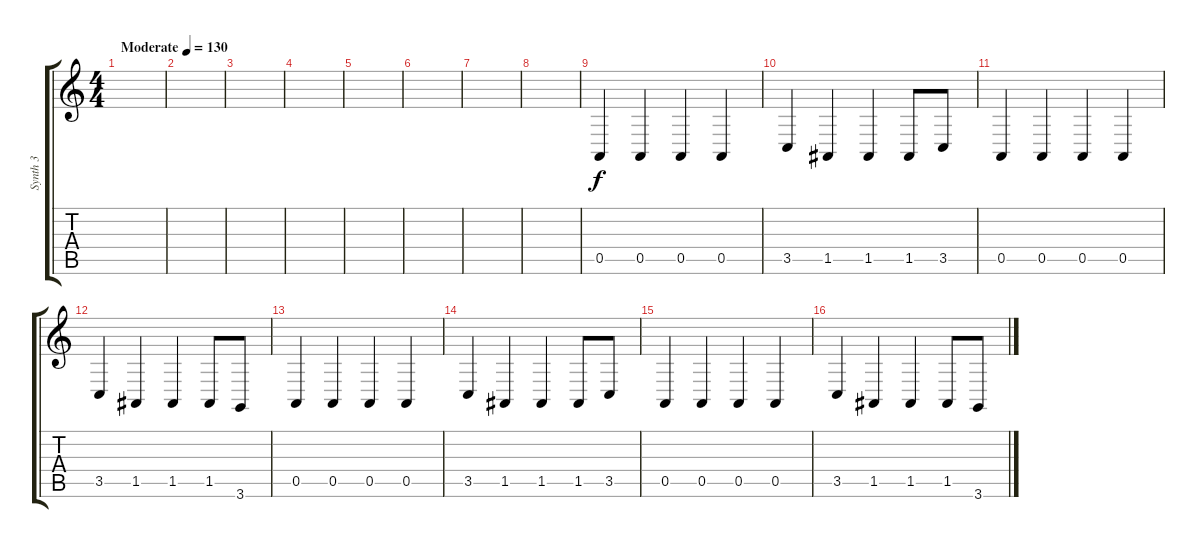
\track ("Synth 3" "Synth 3") {instrument lead2sawtooth}
\staff {score tabs}
\tuning (E4 B3 G3 D3 A2 E2) {hide}
\ts (4 4)
\tempo (130 "Moderate")
\clef g2
\ks c
|
|
|
|
|
|
|
|
0.5.4 0.5.4 0.5.4 0.5.4 |
3.5.4 1.5.4 1.5.4 1.5.8 3.5.8 |
0.5.4 0.5.4 0.5.4 0.5.4 |
3.5.4 1.5.4 1.5.4 1.5.8 3.6.8 |
0.5.4 0.5.4 0.5.4 0.5.4 |
3.5.4 1.5.4 1.5.4 1.5.8 3.5.8 |
0.5.4 0.5.4 0.5.4 0.5.4 |
3.5.4 1.5.4 1.5.4 1.5.8 3.6.8
